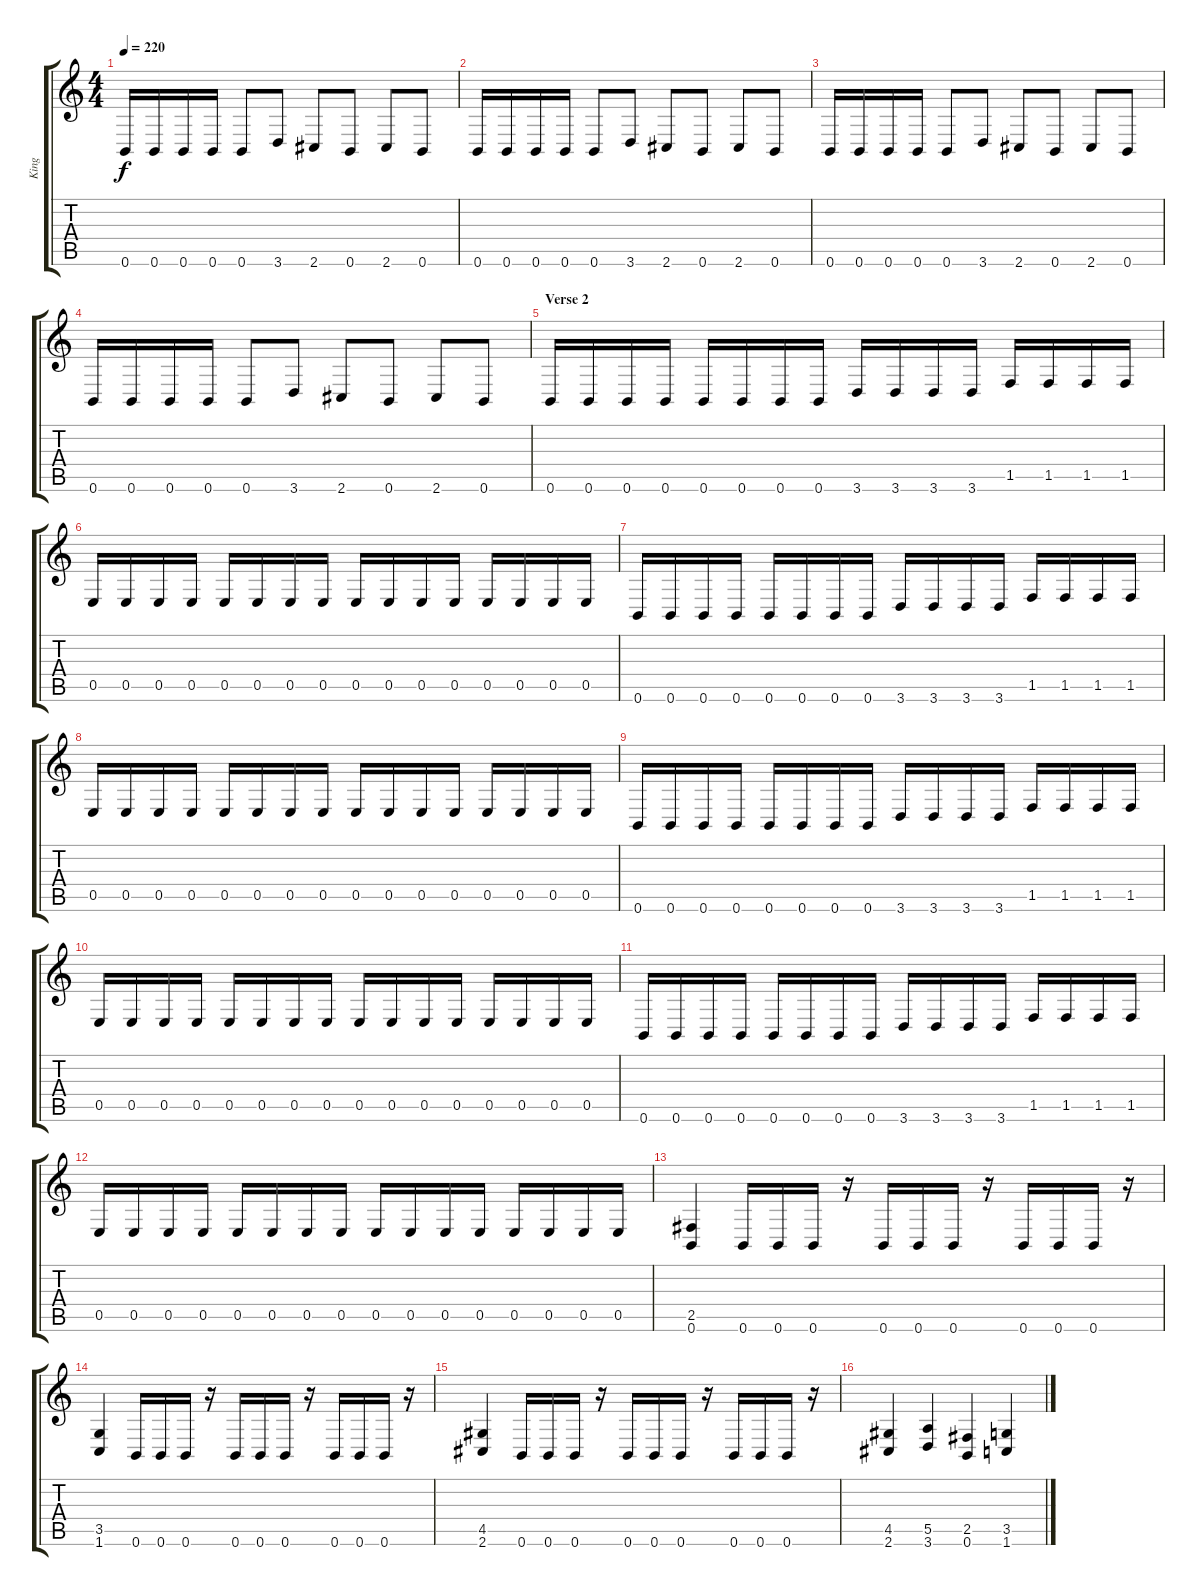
\track ("King" "King") {instrument distortionguitar}
\staff {score tabs}
\tuning (B3 Gb3 D3 A2 E2 B1) {hide}
\ts (4 4)
\tempo 220
\clef g2
\ks c
0.6.16{dy f} 0.6.16 0.6.16 0.6.16 0.6.8 3.6.8 2.6.8 0.6.8 2.6.8 0.6.8 |
0.6.16 0.6.16 0.6.16 0.6.16 0.6.8 3.6.8 2.6.8 0.6.8 2.6.8 0.6.8 |
0.6.16 0.6.16 0.6.16 0.6.16 0.6.8 3.6.8 2.6.8 0.6.8 2.6.8 0.6.8 |
0.6.16 0.6.16 0.6.16 0.6.16 0.6.8 3.6.8 2.6.8 0.6.8 2.6.8 0.6.8 |
\section ("" "Verse 2")
0.6.16 0.6.16 0.6.16 0.6.16 0.6.16 0.6.16 0.6.16 0.6.16 3.6.16 3.6.16 3.6.16 3.6.16 1.5.16 1.5.16 1.5.16 1.5.16 |
0.5.16 0.5.16 0.5.16 0.5.16 0.5.16 0.5.16 0.5.16 0.5.16 0.5.16 0.5.16 0.5.16 0.5.16 0.5.16 0.5.16 0.5.16 0.5.16 |
0.6.16 0.6.16 0.6.16 0.6.16 0.6.16 0.6.16 0.6.16 0.6.16 3.6.16 3.6.16 3.6.16 3.6.16 1.5.16 1.5.16 1.5.16 1.5.16 |
0.5.16 0.5.16 0.5.16 0.5.16 0.5.16 0.5.16 0.5.16 0.5.16 0.5.16 0.5.16 0.5.16 0.5.16 0.5.16 0.5.16 0.5.16 0.5.16 |
0.6.16 0.6.16 0.6.16 0.6.16 0.6.16 0.6.16 0.6.16 0.6.16 3.6.16 3.6.16 3.6.16 3.6.16 1.5.16 1.5.16 1.5.16 1.5.16 |
0.5.16 0.5.16 0.5.16 0.5.16 0.5.16 0.5.16 0.5.16 0.5.16 0.5.16 0.5.16 0.5.16 0.5.16 0.5.16 0.5.16 0.5.16 0.5.16 |
0.6.16 0.6.16 0.6.16 0.6.16 0.6.16 0.6.16 0.6.16 0.6.16 3.6.16 3.6.16 3.6.16 3.6.16 1.5.16 1.5.16 1.5.16 1.5.16 |
0.5.16 0.5.16 0.5.16 0.5.16 0.5.16 0.5.16 0.5.16 0.5.16 0.5.16 0.5.16 0.5.16 0.5.16 0.5.16 0.5.16 0.5.16 0.5.16 |
(2.5 0.6).4 0.6.16 0.6.16 0.6.16 r.16 0.6.16 0.6.16 0.6.16 r.16 0.6.16 0.6.16 0.6.16 r.16 |
(3.5 1.6).4 0.6.16 0.6.16 0.6.16 r.16 0.6.16 0.6.16 0.6.16 r.16 0.6.16 0.6.16 0.6.16 r.16 |
(4.5 2.6).4 0.6.16 0.6.16 0.6.16 r.16 0.6.16 0.6.16 0.6.16 r.16 0.6.16 0.6.16 0.6.16 r.16 |
(4.5 2.6).4 (5.5 3.6).4 (2.5 0.6).4 (3.5 1.6).4
